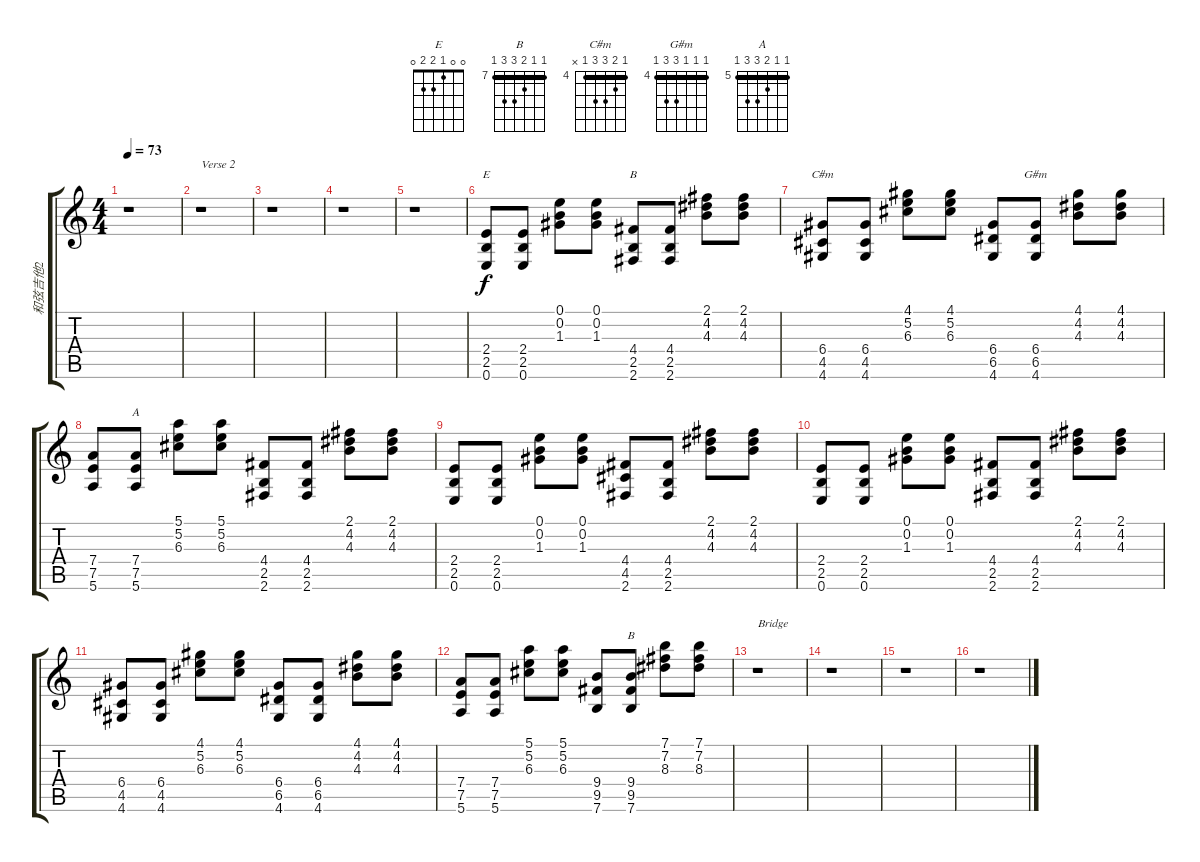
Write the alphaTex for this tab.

\track ("和弦吉他2" "和弦吉他2") {instrument acousticguitarnylon}
\staff {score tabs}
\tuning (E4 B3 G3 D3 A2 E2) {hide}
\chord ("E" 0 0 1 2 2 0)
\chord ("B" 2 4 4 4 2 x) {barre 2}
\chord ("C#m" 4 5 6 6 4 x) {firstfret 4 barre 4}
\chord ("G#m" 4 4 4 6 6 4) {firstfret 4 barre 4}
\chord ("A" 5 5 6 7 7 5) {firstfret 5 barre 5}
\chord ("B" 7 7 8 9 9 7) {firstfret 7 barre 7}
\ts (4 4)
\tempo 73
\clef g2
\ks c
r.1{dy f} |
r.1{txt "Verse 2"} |
r.1 |
r.1 |
r.1 |
(2.4 2.5 0.6).8{ch "E"} (2.4 2.5 0.6).8 (0.1 0.2 1.3).8 (0.1 0.2 1.3).8 (4.4 2.5 2.6).8{ch "B"} (4.4 2.5 2.6).8 (2.1 4.2 4.3).8 (2.1 4.2 4.3).8 |
(6.4 4.5 4.6).8{ch "C#m"} (6.4 4.5 4.6).8 (4.1 5.2 6.3).8 (4.1 5.2 6.3).8 (6.4 6.5 4.6).8 (6.4 6.5 4.6).8{ch "G#m"} (4.1 4.2 4.3).8 (4.1 4.2 4.3).8 |
(7.4 7.5 5.6).8 (7.4 7.5 5.6).8{ch "A"} (5.1 5.2 6.3).8 (5.1 5.2 6.3).8 (4.4 2.5 2.6).8 (4.4 2.5 2.6).8 (2.1 4.2 4.3).8 (2.1 4.2 4.3).8 |
(2.4 2.5 0.6).8 (2.4 2.5 0.6).8 (0.1 0.2 1.3).8 (0.1 0.2 1.3).8 (4.4 4.5 2.6).8 (4.4 2.5 2.6).8 (2.1 4.2 4.3).8 (2.1 4.2 4.3).8 |
(2.4 2.5 0.6).8 (2.4 2.5 0.6).8 (0.1 0.2 1.3).8 (0.1 0.2 1.3).8 (4.4 2.5 2.6).8 (4.4 2.5 2.6).8 (2.1 4.2 4.3).8 (2.1 4.2 4.3).8 |
(6.4 4.5 4.6).8 (6.4 4.5 4.6).8 (4.1 5.2 6.3).8 (4.1 5.2 6.3).8 (6.4 6.5 4.6).8 (6.4 6.5 4.6).8 (4.1 4.2 4.3).8 (4.1 4.2 4.3).8 |
(7.4 7.5 5.6).8 (7.4 7.5 5.6).8 (5.1 5.2 6.3).8 (5.1 5.2 6.3).8 (9.4 9.5 7.6).8 (9.4 9.5 7.6).8{ch "B"} (7.1 7.2 8.3).8 (7.1 7.2 8.3).8 |
r.1{txt "Bridge"} |
r.1 |
r.1 |
r.1
